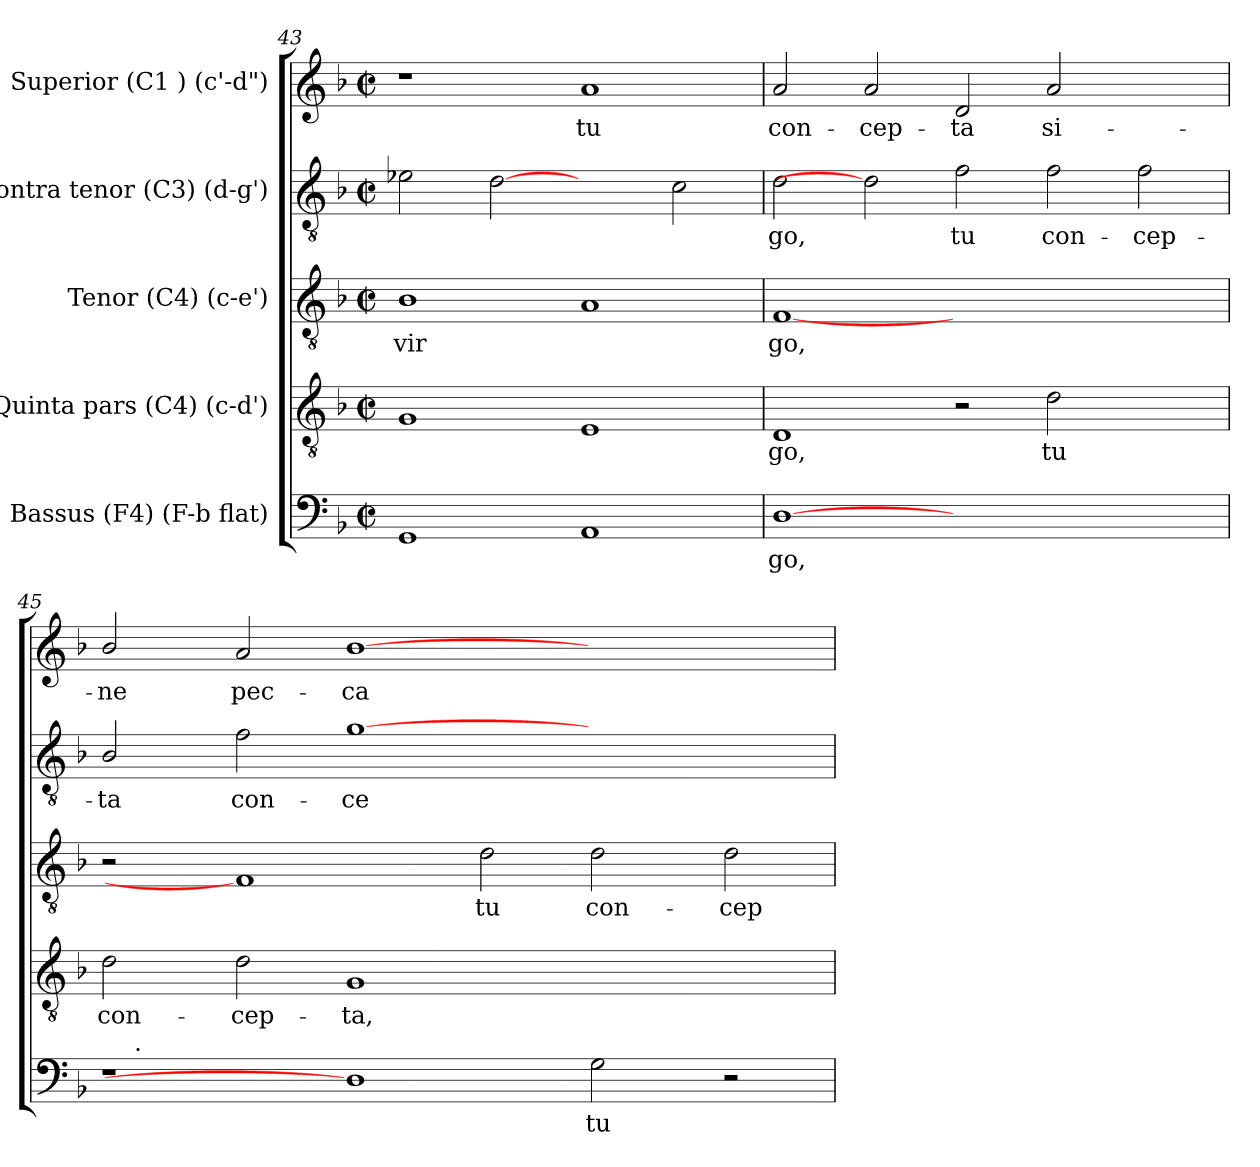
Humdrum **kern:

**kern	**text	**kern	**text	**kern	**text	**kern	**text	**kern	**text
*part5	*part5	*part4	*part4	*part3	*part3	*part2	*part2	*part1	*part1
*staff5	*staff5	*staff4	*staff4	*staff3	*staff3	*staff2	*staff2	*staff1	*staff1
*I"Bassus (F4)  (F-b flat)	*	*I"Quinta pars (C4)  (c-d')	*	*I"Tenor (C4)  (c-e')	*	*I"Contra tenor (C3)  (d-g')	*	*I"Superior (C1 )  (c'-d")	*
!!LO:LB:g=z
*clefF4	*	*clefGv2	*	*clefGv2	*	*clefGv2	*	*clefG2	*
*k[b-]	*	*k[b-]	*	*k[b-]	*	*k[b-]	*	*k[b-]	*
*F:	*	*F:	*	*F:	*	*F:	*	*F:	*
*M2/2	*	*M2/2	*	*M2/2	*	*M2/2	*	*M2/2	*
*met(c|)	*	*met(c|)	*	*met(c|)	*	*met(c|)	*	*met(c|)	*
=43	=43	=43	=43	=43	=43	=43	=43	=43	=43
!	!LO:LY:b:cj	!	!LO:LY:b:cj	!	!LO:LY:b:cj	!	!LO:LY:b:cj	!	!
1GG	--	1G	--	1B-	vir-	2e-X\	--	1r	.
!	!	!	!	!	!	!	!LO:LY:b:cj	!	!
.	.	.	.	.	.	[2d	--	.	.
!	!LO:LY:b:cj	!	!LO:LY:b:cj	!	!LO:LY:b:cj	!	!	!	!LO:LY:b:cj
1AA	--	1E	--	1A	--	2ryy	.	1a	tu
!	!	!	!	!	!	!	!LO:LY:b:cj	!	!
.	.	.	.	.	.	2c\	--	.	.
=44	=44	=44	=44	=44	=44	=44	=44	=44	=44
!	!LO:LY:b:cj	!	!LO:LY:b:cj	!	!LO:LY:b:cj	!	!LO:LY:b:cj	!	!LO:LY:b:cj
[1D	-go,	1D	-go,	[1F	-go,	2d\	-go,	2a/	con-
!	!	!	!	!	!	!	!	!	!LO:LY:b:cj
.	.	.	.	.	.	2d]	.	2a/	-cep-
!	!	!	!	!	!	!	!LO:LY:b:cj	!	!LO:LY:b:cj
1.ryy	.	2r	.	1.ryy	.	2f\	tu	2d/	-ta
!	!	!	!LO:LY:b:cj	!	!	!	!LO:LY:b:cj	!	!LO:LY:b:cj
.	.	2d\	tu	.	.	2f\	con-	2a/	si-
!	!	!	!	!	!	!	!LO:LY:b:cj	!	!
.	.	2ryy	.	.	.	2f\	-cep-	2ryy	.
=45	=45	=45	=45	=45	=45	=45	=45	=45	=45
!	!	!	!LO:LY:b:cj	!	!	!	!LO:LY:b:cj	!	!LO:LY:b:cj
*^	*	*	*	*	*	*	*	*	*
1r	16ryy	.	2d\	con-	2r	.	2B-/	-ta	2b-/	-ne
!	!LO:TX:a:t=.	!	!	!	!	!	!	!	!	!
.	1ryy	.	.	.	.	.	.	.	.	.
!	!	!	!	!LO:LY:b:cj	!	!	!	!LO:LY:b:cj	!	!LO:LY:b:cj
.	.	.	2d\	-cep-	1F]	.	2f\	con-	2a/	pec-
!	!	!	!	!LO:LY:b:cj	!	!	!	!LO:LY:b:cj	!	!LO:LY:b:cj
1D]	.	.	1G	-ta,	.	.	[>1g	-ce-	[<1b-	-ca-
.	1ryy	.	.	.	.	.	.	.	.	.
!	!	!	!	!	!	!LO:LY:b:cj	!	!	!	!
.	.	.	.	.	2d\	tu	.	.	.	.
!	!	!LO:LY:b:cj	!	!	!	!LO:LY:b:cj	!	!	!	!
2G\	.	tu	1ryy	.	2d\	con-	1ryy	.	1ryy	.
.	2...ryy	.	.	.	.	.	.	.	.	.
!	!	!	!	!	!	!LO:LY:b:cj	!	!	!	!
2r	.	.	.	.	2d\	-cep-	.	.	.	.
*v	*v	*	*	*	*	*	*	*	*	*
=	=	=	=	=	=	=	=	=	=
*-	*-	*-	*-	*-	*-	*-	*-	*-	*-
